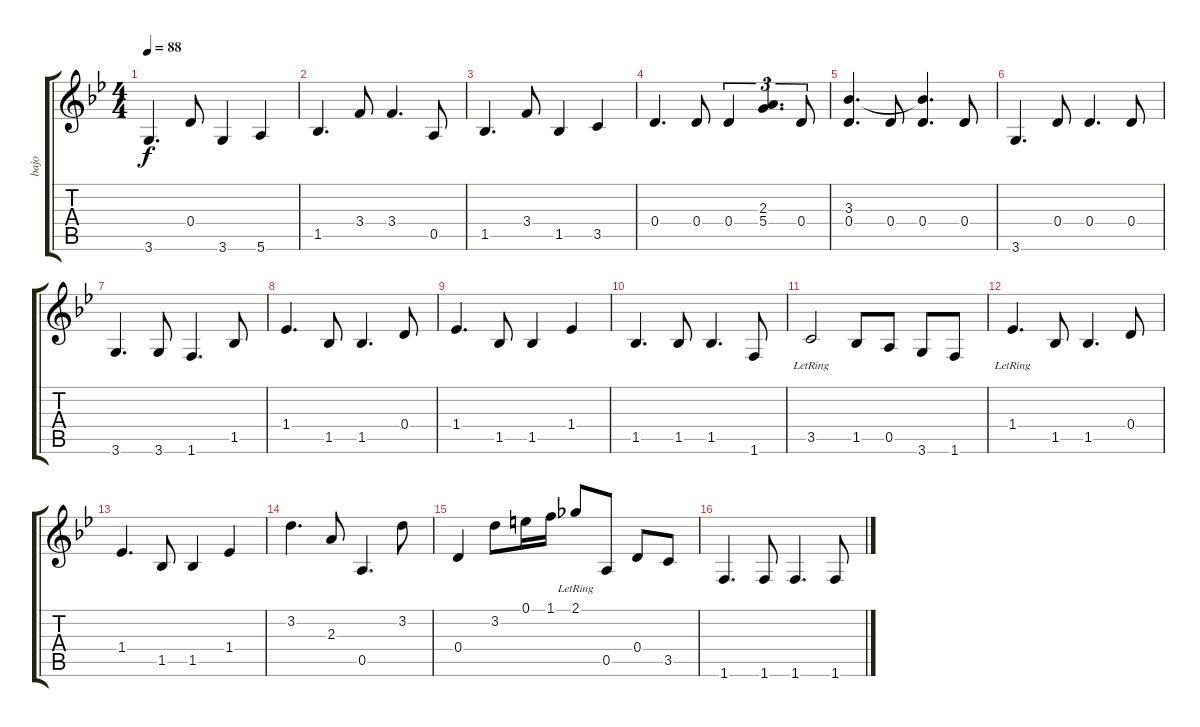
\track ("bajo" "bajo") {instrument electricbassfinger}
\staff {score tabs}
\tuning (E4 B3 G3 D3 A2 E2) {hide}
\ts (4 4)
\tempo 88
\clef g2
\ks bb
3.6.4{d dy f} 0.4.8 3.6.4 5.6.4 |
1.5.4{d} 3.4.8 3.4.4{d} 0.5.8 |
1.5.4{d} 3.4.8 1.5.4 3.5.4 |
0.4.4{d} 0.4.8 0.4.4{tu (3 2)} (2.3 5.4).4{d tu (3 2)} 0.4.8{tu (3 2)} |
(3.3 0.4).4{d} 0.4.8 (3.3{t} 0.4).4{d} 0.4.8 |
3.6.4{d} 0.4.8 0.4.4{d} 0.4.8 |
3.6.4{d} 3.6.8 1.6.4{d} 1.5.8 |
1.4.4{d} 1.5.8 1.5.4{d} 0.4.8 |
1.4.4{d} 1.5.8 1.5.4 1.4.4 |
1.5.4{d} 1.5.8 1.5.4{d} 1.6.8 |
3.5{lr}.2 1.5.8 0.5.8 3.6.8 1.6.8 |
1.4{lr}.4{d} 1.5.8 1.5.4{d} 0.4.8 |
1.4.4{d} 1.5.8 1.5.4 1.4.4 |
3.2.4{d} 2.3.8 0.5.4{d} 3.2.8 |
0.4.4 3.2.8 0.1.16 1.1.16 2.1{lr}.8 0.5.8 0.4.8 3.5.8 |
1.6.4{d} 1.6.8 1.6.4{d} 1.6.8
